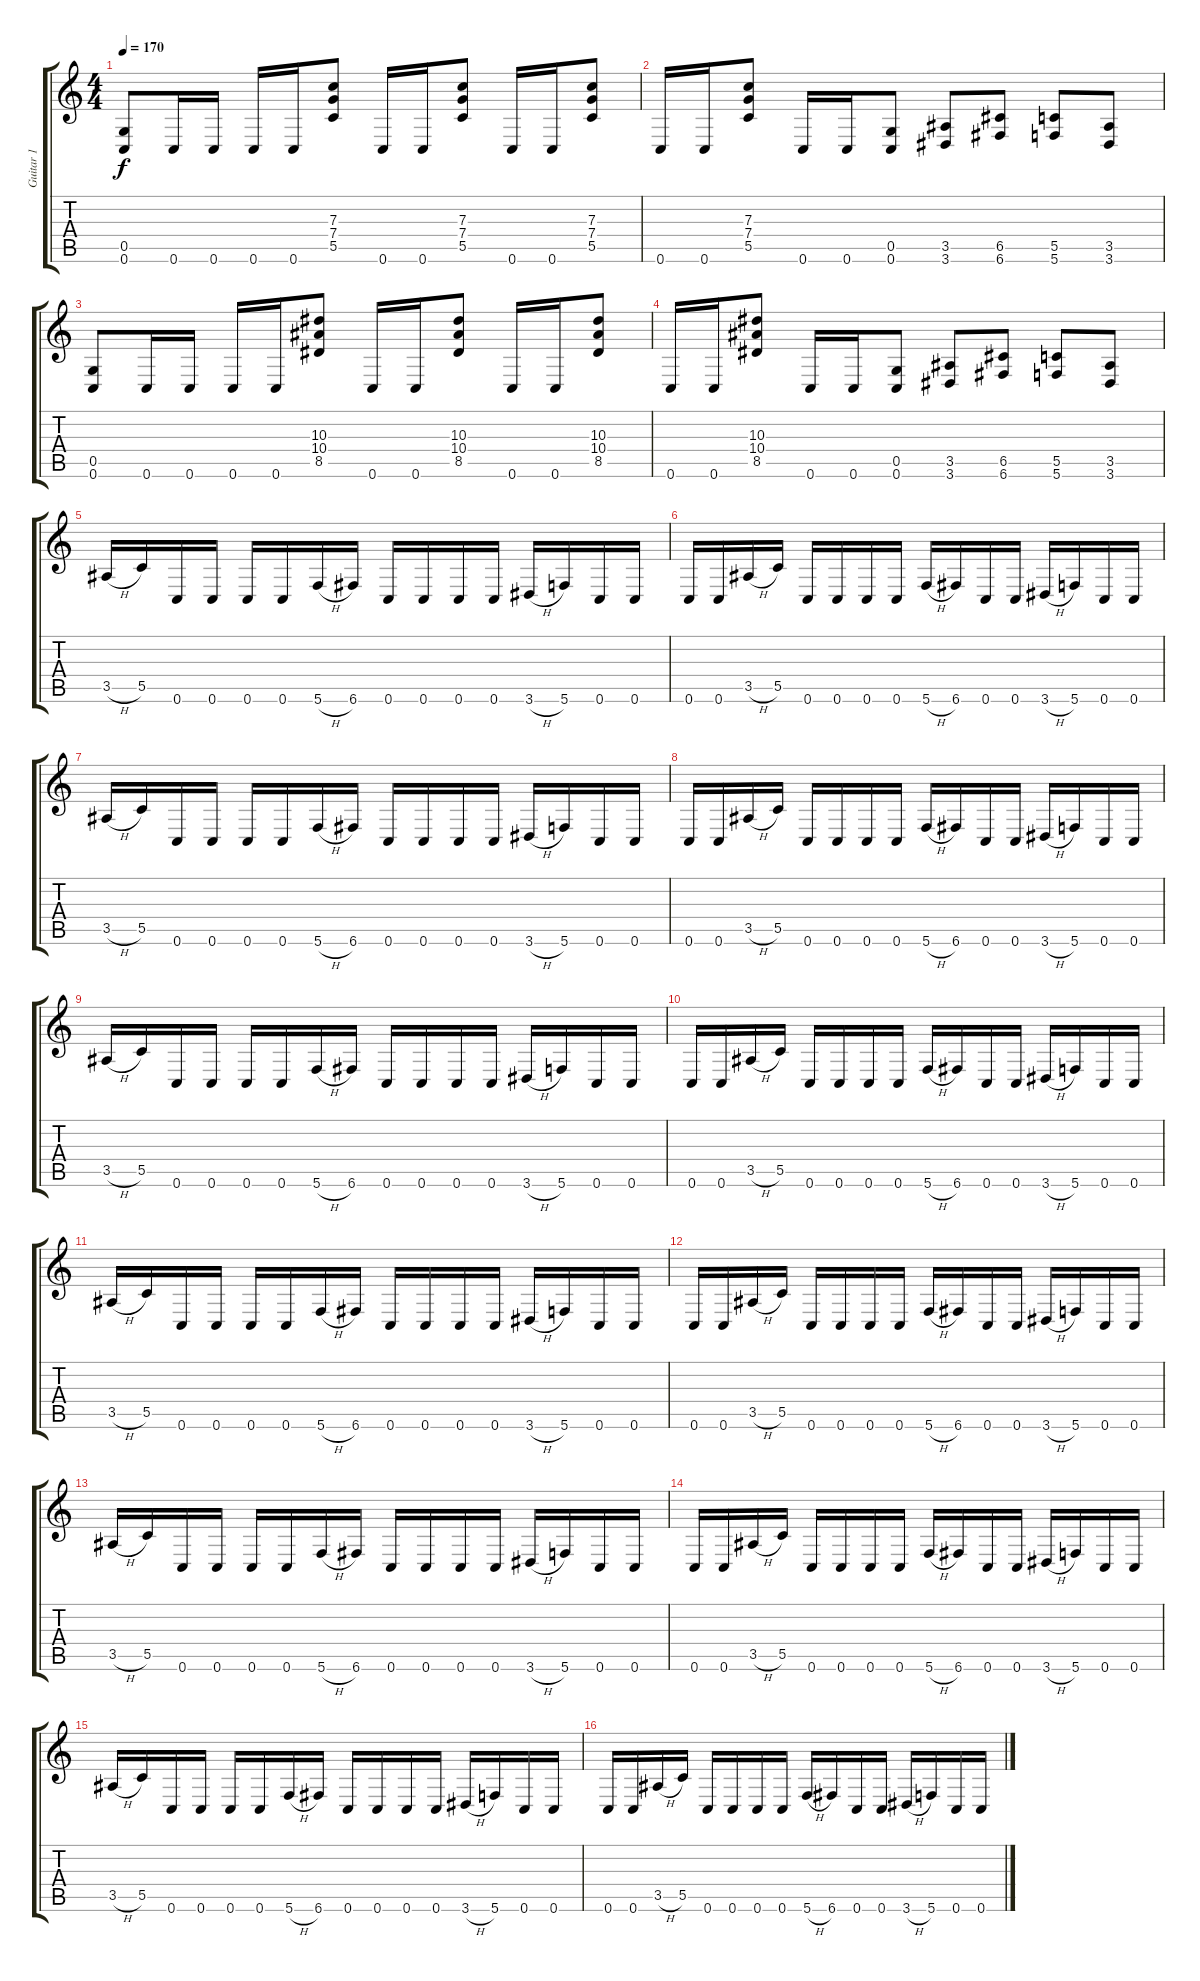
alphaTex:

\track ("Guitar 1" "Guitar 1") {instrument distortionguitar}
\staff {score tabs}
\tuning (D4 A3 F3 C3 G2 C2) {hide}
\ts (4 4)
\tempo 170
\clef g2
\ks c
(0.5 0.6).8{dy f} 0.6.16 0.6.16 0.6.16 0.6.16 (7.3 7.4 5.5).8 0.6.16 0.6.16 (7.3 7.4 5.5).8 0.6.16 0.6.16 (7.3 7.4 5.5).8 |
0.6.16 0.6.16 (7.3 7.4 5.5).8 0.6.16 0.6.16 (0.5 0.6).8 (3.5 3.6).8 (6.5 6.6).8 (5.5 5.6).8 (3.5 3.6).8 |
(0.5 0.6).8 0.6.16 0.6.16 0.6.16 0.6.16 (10.3 10.4 8.5).8 0.6.16 0.6.16 (10.3 10.4 8.5).8 0.6.16 0.6.16 (10.3 10.4 8.5).8 |
0.6.16 0.6.16 (10.3 10.4 8.5).8 0.6.16 0.6.16 (0.5 0.6).8 (3.5 3.6).8 (6.5 6.6).8 (5.5 5.6).8 (3.5 3.6).8 |
\section ("" "")
3.5{h}.16 5.5.16 0.6.16 0.6.16 0.6.16 0.6.16 5.6{h}.16 6.6.16 0.6.16 0.6.16 0.6.16 0.6.16 3.6{h}.16 5.6.16 0.6.16 0.6.16 |
0.6.16 0.6.16 3.5{h}.16 5.5.16 0.6.16 0.6.16 0.6.16 0.6.16 5.6{h}.16 6.6.16 0.6.16 0.6.16 3.6{h}.16 5.6.16 0.6.16 0.6.16 |
3.5{h}.16 5.5.16 0.6.16 0.6.16 0.6.16 0.6.16 5.6{h}.16 6.6.16 0.6.16 0.6.16 0.6.16 0.6.16 3.6{h}.16 5.6.16 0.6.16 0.6.16 |
0.6.16 0.6.16 3.5{h}.16 5.5.16 0.6.16 0.6.16 0.6.16 0.6.16 5.6{h}.16 6.6.16 0.6.16 0.6.16 3.6{h}.16 5.6.16 0.6.16 0.6.16 |
3.5{h}.16 5.5.16 0.6.16 0.6.16 0.6.16 0.6.16 5.6{h}.16 6.6.16 0.6.16 0.6.16 0.6.16 0.6.16 3.6{h}.16 5.6.16 0.6.16 0.6.16 |
0.6.16 0.6.16 3.5{h}.16 5.5.16 0.6.16 0.6.16 0.6.16 0.6.16 5.6{h}.16 6.6.16 0.6.16 0.6.16 3.6{h}.16 5.6.16 0.6.16 0.6.16 |
3.5{h}.16 5.5.16 0.6.16 0.6.16 0.6.16 0.6.16 5.6{h}.16 6.6.16 0.6.16 0.6.16 0.6.16 0.6.16 3.6{h}.16 5.6.16 0.6.16 0.6.16 |
0.6.16 0.6.16 3.5{h}.16 5.5.16 0.6.16 0.6.16 0.6.16 0.6.16 5.6{h}.16 6.6.16 0.6.16 0.6.16 3.6{h}.16 5.6.16 0.6.16 0.6.16 |
3.5{h}.16 5.5.16 0.6.16 0.6.16 0.6.16 0.6.16 5.6{h}.16 6.6.16 0.6.16 0.6.16 0.6.16 0.6.16 3.6{h}.16 5.6.16 0.6.16 0.6.16 |
0.6.16 0.6.16 3.5{h}.16 5.5.16 0.6.16 0.6.16 0.6.16 0.6.16 5.6{h}.16 6.6.16 0.6.16 0.6.16 3.6{h}.16 5.6.16 0.6.16 0.6.16 |
3.5{h}.16 5.5.16 0.6.16 0.6.16 0.6.16 0.6.16 5.6{h}.16 6.6.16 0.6.16 0.6.16 0.6.16 0.6.16 3.6{h}.16 5.6.16 0.6.16 0.6.16 |
0.6.16 0.6.16 3.5{h}.16 5.5.16 0.6.16 0.6.16 0.6.16 0.6.16 5.6{h}.16 6.6.16 0.6.16 0.6.16 3.6{h}.16 5.6.16 0.6.16 0.6.16
